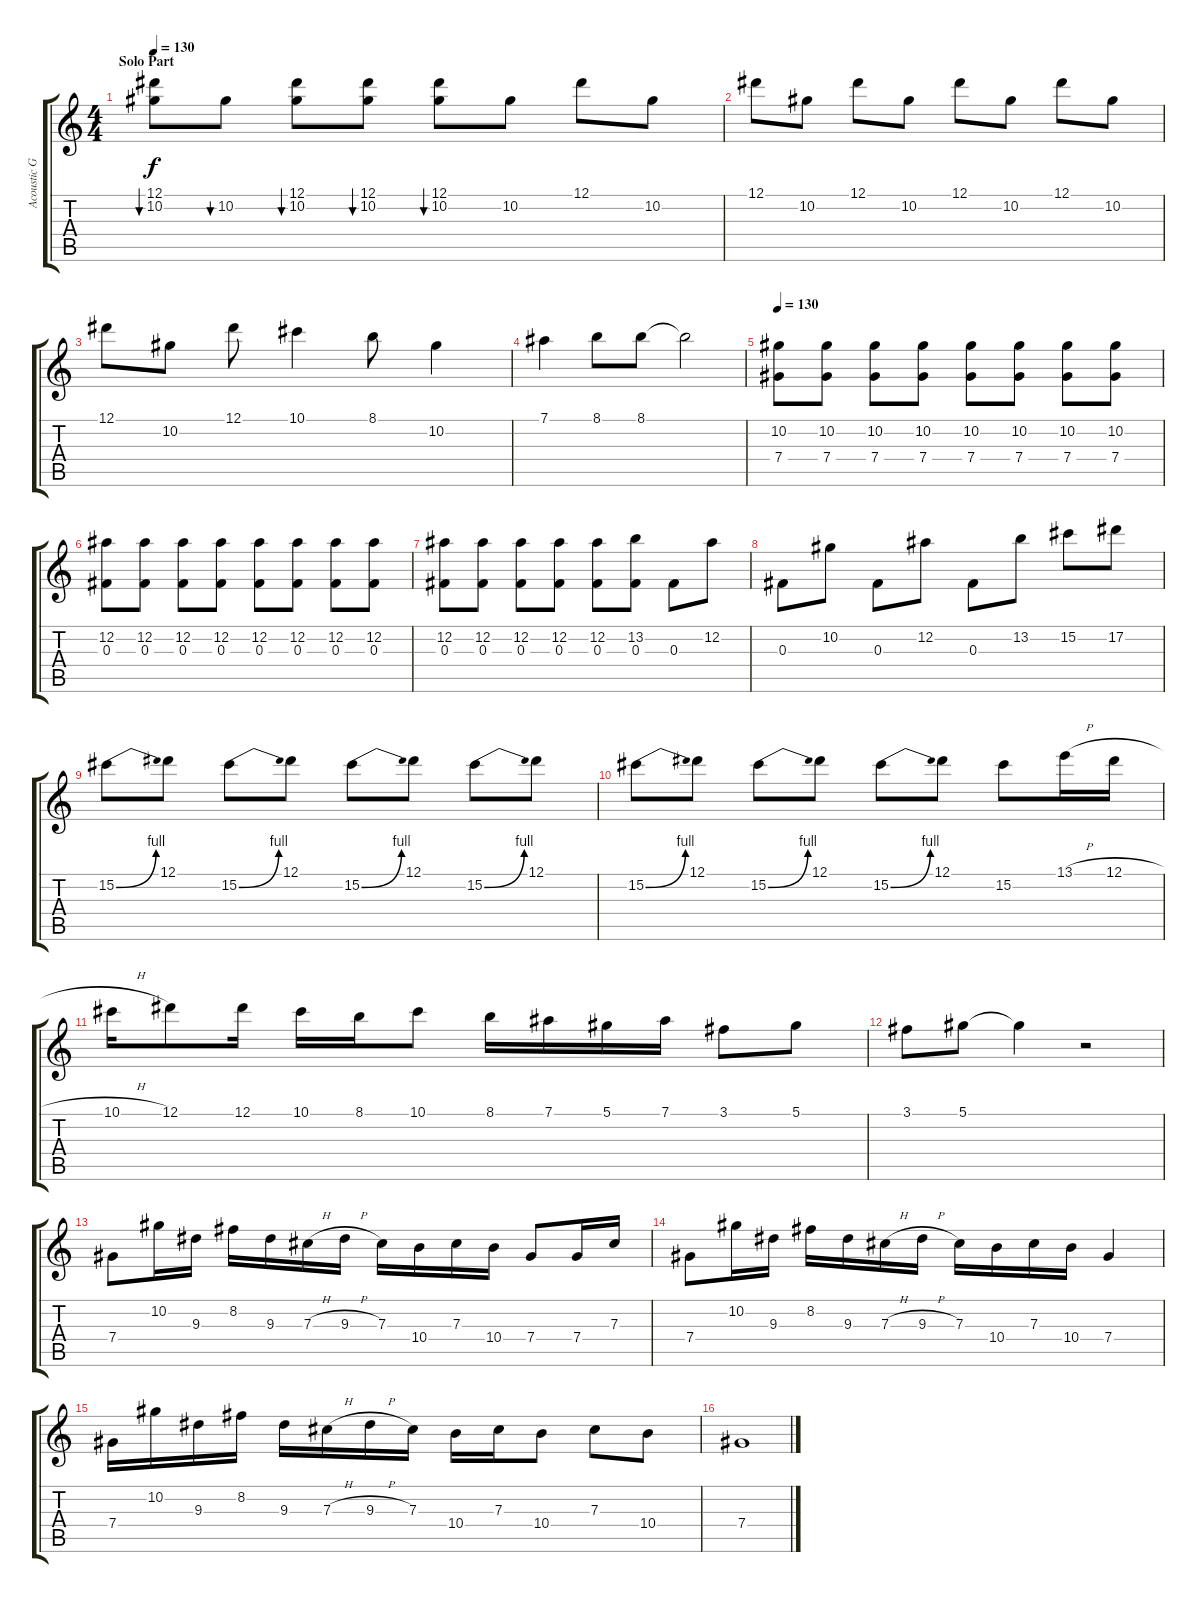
\track ("Acoustic Guitar 2" "Acoustic G") {instrument acousticguitarsteel}
\staff {score tabs}
\tuning (Eb4 Bb3 Gb3 Db3 Ab2 Eb2) {hide}
\ts (4 4)
\section ("" "Solo Part")
\tempo 130
\clef g2
\ks c
(12.1 10.2).8{bu 60 dy f} 10.2.8{bu 60} (12.1 10.2).8{bu 60} (12.1 10.2).8{bu 60} (12.1 10.2).8{bu 60} 10.2.8 12.1.8 10.2.8 |
12.1.8 10.2.8 12.1.8 10.2.8 12.1.8 10.2.8 12.1.8 10.2.8 |
12.1.8 10.2.8 12.1.8 10.1.4 8.1.8 10.2.4 |
7.1.4 8.1.8 8.1.8 8.1{t}.2 |
\tempo 130
(10.2 7.4).8 (10.2 7.4).8 (10.2 7.4).8 (10.2 7.4).8 (10.2 7.4).8 (10.2 7.4).8 (10.2 7.4).8 (10.2 7.4).8 |
(12.2 0.3).8 (12.2 0.3).8 (12.2 0.3).8 (12.2 0.3).8 (12.2 0.3).8 (12.2 0.3).8 (12.2 0.3).8 (12.2 0.3).8 |
(12.2 0.3).8 (12.2 0.3).8 (12.2 0.3).8 (12.2 0.3).8 (12.2 0.3).8 (13.2 0.3).8 0.3.8 12.2.8 |
0.3.8 10.2.8 0.3.8 12.2.8 0.3.8 13.2.8 15.2.8 17.2.8 |
15.2{be (bend 0 0 60 4)}.8 12.1.8 15.2{be (bend 0 0 60 4)}.8 12.1.8 15.2{be (bend 0 0 60 4)}.8 12.1.8 15.2{be (bend 0 0 60 4)}.8 12.1.8 |
15.2{be (bend 0 0 60 4)}.8 12.1.8 15.2{be (bend 0 0 60 4)}.8 12.1.8 15.2{be (bend 0 0 60 4)}.8 12.1.8 15.2.8 13.1{h}.16 12.1{h}.16 |
10.1{h}.16 12.1.8 12.1.16 10.1.16 8.1.16 10.1.8 8.1.16 7.1.16 5.1.16 7.1.16 3.1.8 5.1.8 |
3.1.8 5.1.8 5.1{t}.4 r.2 |
7.4.8 10.2.16 9.3.16 8.2.16 9.3.16 7.3{h}.16 9.3{h}.16 7.3.16 10.4.16 7.3.16 10.4.16 7.4.8 7.4.16 7.3.16 |
7.4.8 10.2.16 9.3.16 8.2.16 9.3.16 7.3{h}.16 9.3{h}.16 7.3.16 10.4.16 7.3.16 10.4.16 7.4.4 |
7.4.16 10.2.16 9.3.16 8.2.16 9.3.16 7.3{h}.16 9.3{h}.16 7.3.16 10.4.16 7.3.16 10.4.8 7.3.8 10.4.8 |
7.4.1
